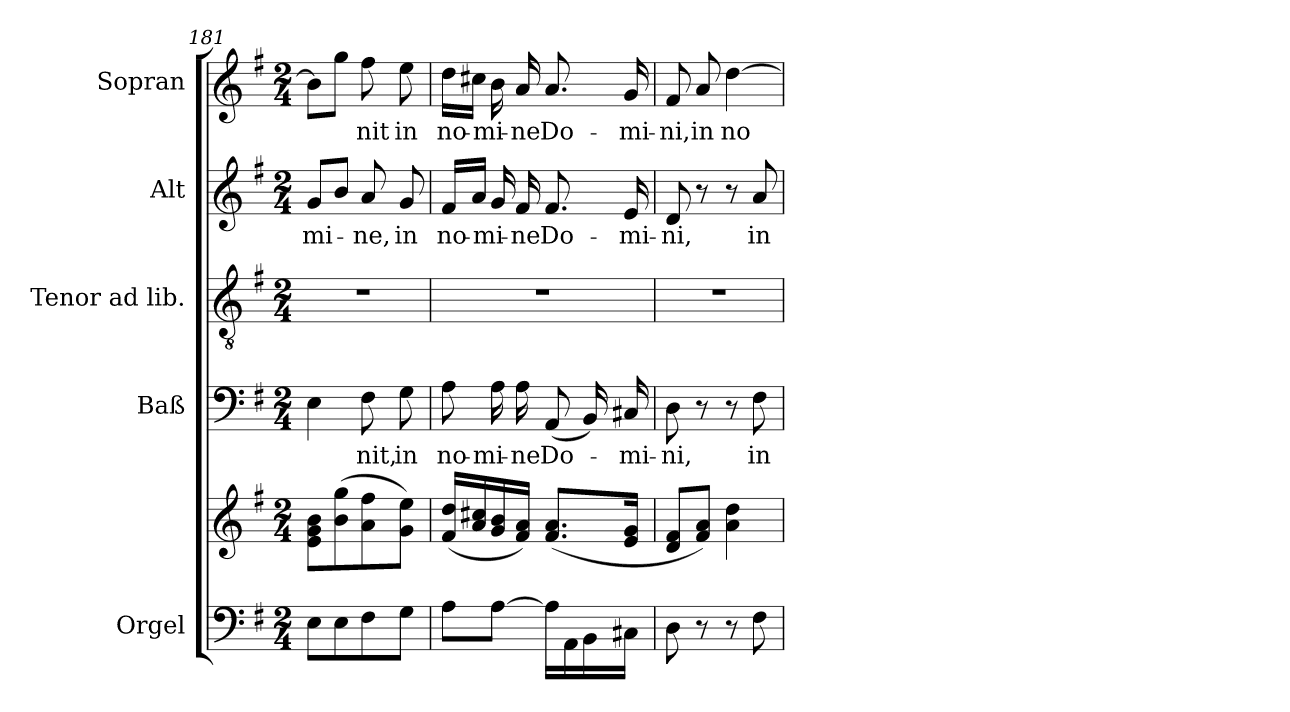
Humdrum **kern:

**kern	**kern	**kern	**text	**kern	**kern	**text	**kern	**text
*part5	*part5	*part4	*part4	*part3	*part2	*part2	*part1	*part1
*staff6	*staff5	*staff4	*staff4	*staff3	*staff2	*staff2	*staff1	*staff1
*I"Orgel	*	*I"Baß	*	*I"Tenor ad lib.	*I"Alt	*	*I"Sopran	*
*clefF4	*clefG2	*clefF4	*	*clefGv2	*clefG2	*	*clefG2	*
*k[f#]	*k[f#]	*k[f#]	*	*k[f#]	*k[f#]	*	*k[f#]	*
*G:	*G:	*G:	*	*G:	*G:	*	*G:	*
*M2/4	*M2/4	*M2/4	*	*M2/4	*M2/4	*	*M2/4	*
=181	=181	=181	=181	=181	=181	=181	=181	=181
!	!	!	!	!	!	!LO:LY:b	!	!
8E\L	8e\ 8g\ 8b\L	4E\	.	2r	8g/L	-mi-	8b\L]	.
8E\	(>8b\ 8gg\	.	.	.	8b/J	.	8gg\J	.
!	!	!	!LO:LY:b	!	!	!LO:LY:b	!	!LO:LY:b
8F#\	8a\ 8ff#\	8F#\	-nit,	.	8a/	-ne,	8ff#\	-nit
!	!	!	!LO:LY:b	!	!	!LO:LY:b	!	!LO:LY:b
8G\J	8g\ 8ee\J)	8G\	in	.	8g/	in	8ee\	in
=182	=182	=182	=182	=182	=182	=182	=182	=182
!	!	!	!LO:LY:b	!	!	!LO:LY:b	!	!LO:LY:b
8A\L	(<16f#/ 16dd/LL	8A\	no-	2r	16f#/LL	no-	16dd\LL	no-
.	16a/ 16cc#X/	.	.	.	16a/JJ	.	16cc#X\JJ	.
!	!	!	!LO:LY:b	!	!	!LO:LY:b	!	!LO:LY:b
[8A\J	16g/ 16b/	16A\	-mi-	.	16g/	-mi-	16b\	-mi-
!	!	!	!LO:LY:b	!	!	!LO:LY:b	!	!LO:LY:b
.	16f#/ 16a/JJ)	16A\	-ne	.	16f#/	-ne	16a/	-ne
!	!	!	!LO:LY:b	!	!	!LO:LY:b	!	!LO:LY:b
16A\LL]	(<8.f#/ 8.a/L	(<8AA/	Do-	.	8.f#/	Do-	8.a/	Do-
16AA\	.	.	.	.	.	.	.	.
16BB\	.	16BB/)	.	.	.	.	.	.
!	!	!	!LO:LY:b	!	!	!LO:LY:b	!	!LO:LY:b
16C#X\JJ	16e/ 16g/Jk	16C#X/	-mi-	.	16e/	-mi-	16g/	-mi-
=183	=183	=183	=183	=183	=183	=183	=183	=183
!	!	!	!LO:LY:b	!	!	!LO:LY:b	!	!LO:LY:b
8D\	8d/ 8f#/L	8D\	-ni,	2r	8d/	-ni,	8f#/	-ni,
!	!	!	!	!	!	!	!	!LO:LY:b
8r	8f#/ 8a/J)	8r	.	.	8r	.	8a/	in
!	!	!	!	!	!	!	!	!LO:LY:b
8r	4a\ 4dd\	8r	.	.	8r	.	[4dd\	no-
!	!	!	!LO:LY:b	!	!	!LO:LY:b	!	!
8F#\	.	8F#\	in	.	8a/	in	.	.
=	=	=	=	=	=	=	=	=
*-	*-	*-	*-	*-	*-	*-	*-	*-
